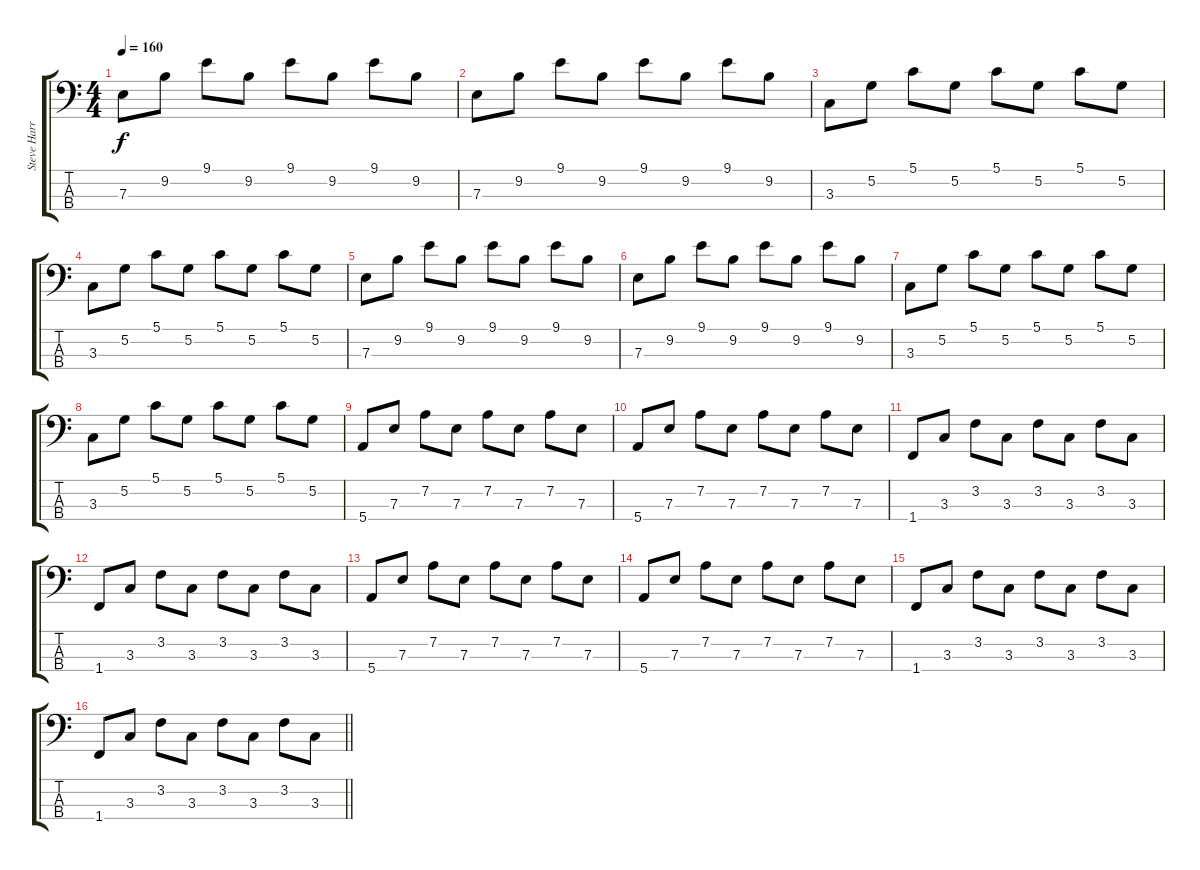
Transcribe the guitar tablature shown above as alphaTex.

\track ("Steve Harris" "Steve Harr") {instrument electricbassfinger}
\staff {score tabs}
\tuning (G2 D2 A1 E1) {hide}
\ts (4 4)
\tempo 160
\clef f4
\ks c
7.3.8{dy f} 9.2.8 9.1.8 9.2.8 9.1.8 9.2.8 9.1.8 9.2.8 |
7.3.8 9.2.8 9.1.8 9.2.8 9.1.8 9.2.8 9.1.8 9.2.8 |
3.3.8 5.2.8 5.1.8 5.2.8 5.1.8 5.2.8 5.1.8 5.2.8 |
3.3.8 5.2.8 5.1.8 5.2.8 5.1.8 5.2.8 5.1.8 5.2.8 |
7.3.8 9.2.8 9.1.8 9.2.8 9.1.8 9.2.8 9.1.8 9.2.8 |
7.3.8 9.2.8 9.1.8 9.2.8 9.1.8 9.2.8 9.1.8 9.2.8 |
3.3.8 5.2.8 5.1.8 5.2.8 5.1.8 5.2.8 5.1.8 5.2.8 |
3.3.8 5.2.8 5.1.8 5.2.8 5.1.8 5.2.8 5.1.8 5.2.8 |
5.4.8 7.3.8 7.2.8 7.3.8 7.2.8 7.3.8 7.2.8 7.3.8 |
5.4.8 7.3.8 7.2.8 7.3.8 7.2.8 7.3.8 7.2.8 7.3.8 |
1.4.8 3.3.8 3.2.8 3.3.8 3.2.8 3.3.8 3.2.8 3.3.8 |
1.4.8 3.3.8 3.2.8 3.3.8 3.2.8 3.3.8 3.2.8 3.3.8 |
5.4.8 7.3.8 7.2.8 7.3.8 7.2.8 7.3.8 7.2.8 7.3.8 |
5.4.8 7.3.8 7.2.8 7.3.8 7.2.8 7.3.8 7.2.8 7.3.8 |
1.4.8 3.3.8 3.2.8 3.3.8 3.2.8 3.3.8 3.2.8 3.3.8 |
\barLineRight lightlight
1.4.8 3.3.8 3.2.8 3.3.8 3.2.8 3.3.8 3.2.8 3.3.8
